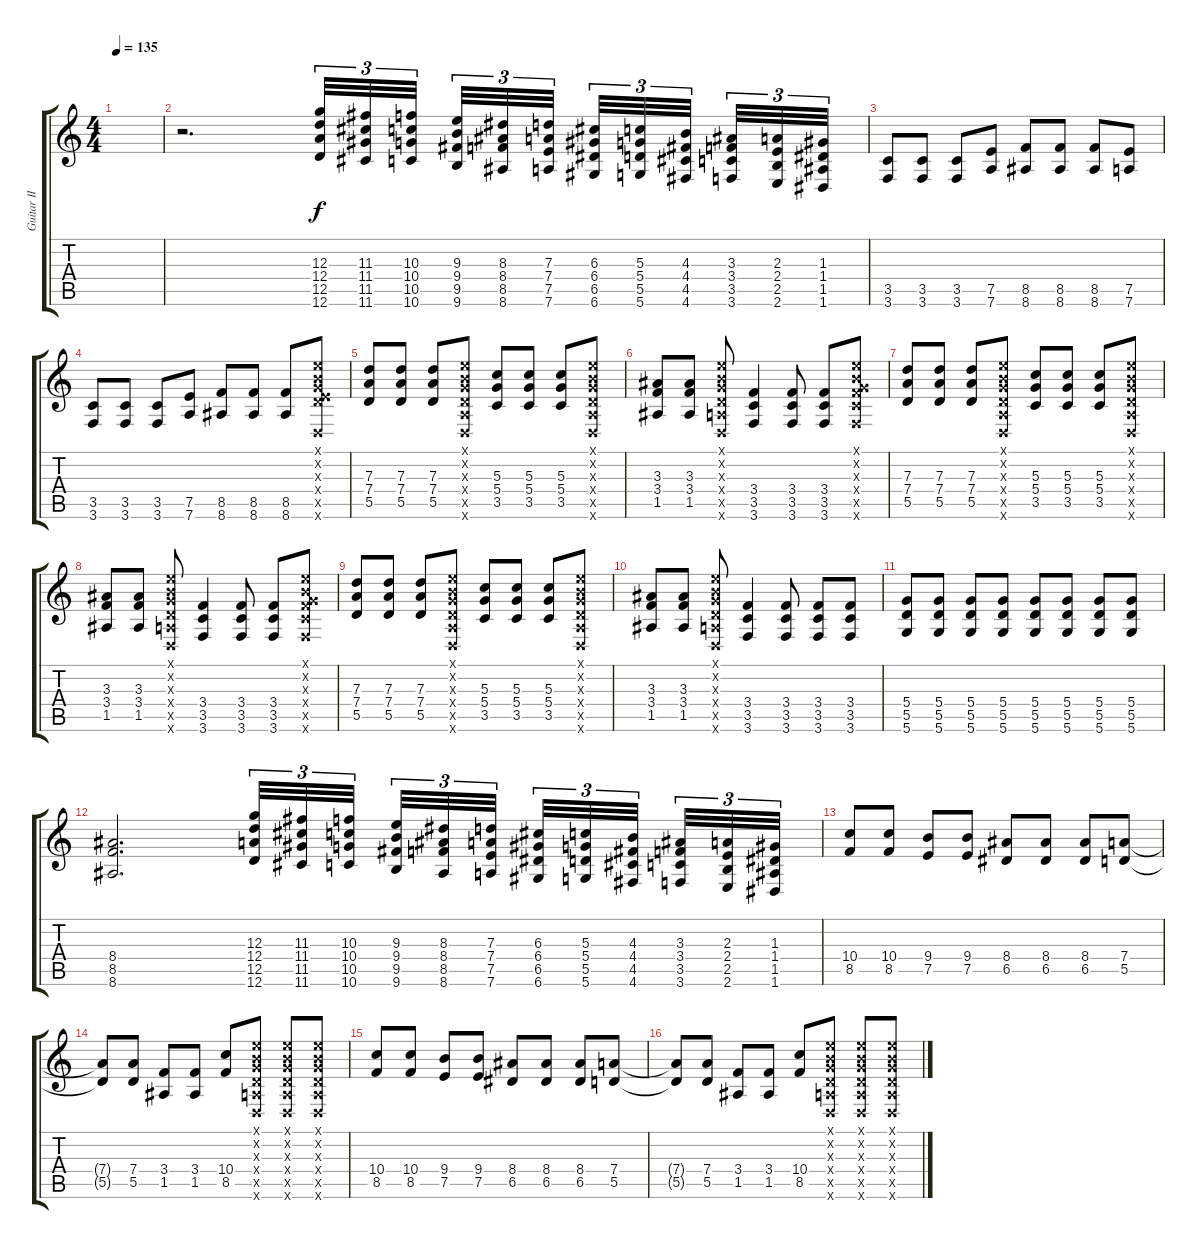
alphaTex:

\track ("Guitar II" "Guitar II") {instrument distortionguitar bank 67}
\staff {score tabs}
\tuning (E4 B3 G3 D3 A2 D2) {hide}
\ts (4 4)
\tempo 135
\clef g2
\ks c
|
r.2{d} (12.3 12.4 12.5 12.6).32{tu (3 2)} (11.3 11.4 11.5 11.6).32{tu (3 2)} (10.3 10.4 10.5 10.6).32{tu (3 2) beam splitsecondary} (9.3 9.4 9.5 9.6).32{tu (3 2)} (8.3 8.4 8.5 8.6).32{tu (3 2)} (7.3 7.4 7.5 7.6).32{tu (3 2) beam splitsecondary} (6.3 6.4 6.5 6.6).32{tu (3 2)} (5.3 5.4 5.5 5.6).32{tu (3 2)} (4.3 4.4 4.5 4.6).32{tu (3 2) beam splitsecondary} (3.3 3.4 3.5 3.6).32{tu (3 2)} (2.3 2.4 2.5 2.6).32{tu (3 2)} (1.3 1.4 1.5 1.6).32{tu (3 2)} |
(3.5 3.6).8 (3.5 3.6).8 (3.5 3.6).8 (7.5 7.6).8 (8.5 8.6).8 (8.5 8.6).8 (8.5 8.6).8 (7.5 7.6).8 |
(3.5 3.6).8 (3.5 3.6).8 (3.5 3.6).8 (7.5 7.6).8 (8.5 8.6).8 (8.5 8.6).8 (8.5 8.6).8 (0.1{x} 0.2{x} 0.3{x} 0.4{x} 7.5{x} 0.6{x}).8 |
(7.3 7.4 5.5).8 (7.3 7.4 5.5).8 (7.3 7.4 5.5).8 (0.1{x} 0.2{x} 0.3{x} 0.4{x} 0.5{x} 0.6{x}).8 (5.3 5.4 3.5).8 (5.3 5.4 3.5).8 (5.3 5.4 3.5).8 (0.1{x} 0.2{x} 0.3{x} 0.4{x} 0.5{x} 0.6{x}).8 |
(3.3 3.4 1.5).8 (3.3 3.4 1.5).8 (0.1{x} 0.2{x} 0.3{x} 0.4{x} 0.5{x} 0.6{x}).8 (3.4 3.5 3.6).4 (3.4 3.5 3.6).8 (3.4 3.5 3.6).8 (0.1{x} 0.2{x} 0.3{x} 3.4{x} 3.5{x} 3.6{x}).8 |
(7.3 7.4 5.5).8 (7.3 7.4 5.5).8 (7.3 7.4 5.5).8 (0.1{x} 0.2{x} 0.3{x} 0.4{x} 0.5{x} 0.6{x}).8 (5.3 5.4 3.5).8 (5.3 5.4 3.5).8 (5.3 5.4 3.5).8 (0.1{x} 0.2{x} 0.3{x} 0.4{x} 0.5{x} 0.6{x}).8 |
(3.3 3.4 1.5).8 (3.3 3.4 1.5).8 (0.1{x} 0.2{x} 0.3{x} 0.4{x} 0.5{x} 0.6{x}).8 (3.4 3.5 3.6).4 (3.4 3.5 3.6).8 (3.4 3.5 3.6).8 (0.1{x} 0.2{x} 0.3{x} 3.4{x} 3.5{x} 3.6{x}).8 |
(7.3 7.4 5.5).8 (7.3 7.4 5.5).8 (7.3 7.4 5.5).8 (0.1{x} 0.2{x} 0.3{x} 0.4{x} 0.5{x} 0.6{x}).8 (5.3 5.4 3.5).8 (5.3 5.4 3.5).8 (5.3 5.4 3.5).8 (0.1{x} 0.2{x} 0.3{x} 0.4{x} 0.5{x} 0.6{x}).8 |
(3.3 3.4 1.5).8 (3.3 3.4 1.5).8 (0.1{x} 0.2{x} 0.3{x} 0.4{x} 0.5{x} 0.6{x}).8 (3.4 3.5 3.6).4 (3.4 3.5 3.6).8 (3.4 3.5 3.6).8 (3.4 3.5 3.6).8 |
(5.4 5.5 5.6).8 (5.4 5.5 5.6).8 (5.4 5.5 5.6).8 (5.4 5.5 5.6).8 (5.4 5.5 5.6).8 (5.4 5.5 5.6).8 (5.4 5.5 5.6).8 (5.4 5.5 5.6).8 |
(8.4 8.5 8.6).2{d} (12.3 12.4 12.5 12.6).32{tu (3 2)} (11.3 11.4 11.5 11.6).32{tu (3 2)} (10.3 10.4 10.5 10.6).32{tu (3 2) beam splitsecondary} (9.3 9.4 9.5 9.6).32{tu (3 2)} (8.3 8.4 8.5 8.6).32{tu (3 2)} (7.3 7.4 7.5 7.6).32{tu (3 2) beam splitsecondary} (6.3 6.4 6.5 6.6).32{tu (3 2)} (5.3 5.4 5.5 5.6).32{tu (3 2)} (4.3 4.4 4.5 4.6).32{tu (3 2) beam splitsecondary} (3.3 3.4 3.5 3.6).32{tu (3 2)} (2.3 2.4 2.5 2.6).32{tu (3 2)} (1.3 1.4 1.5 1.6).32{tu (3 2)} |
(10.4 8.5).8 (10.4 8.5).8 (9.4 7.5).8 (9.4 7.5).8 (8.4 6.5).8 (8.4 6.5).8 (8.4 6.5).8 (7.4 5.5).8 |
(7.4{t} 5.5{t}).8 (7.4 5.5).8 (3.4 1.5).8 (3.4 1.5).8 (10.4 8.5).8 (0.1{x} 0.2{x} 0.3{x} 0.4{x} 0.5{x} 0.6{x}).8 (0.1{x} 0.2{x} 0.3{x} 0.4{x} 0.5{x} 0.6{x}).8 (0.1{x} 0.2{x} 0.3{x} 0.4{x} 0.5{x} 0.6{x}).8 |
(10.4 8.5).8 (10.4 8.5).8 (9.4 7.5).8 (9.4 7.5).8 (8.4 6.5).8 (8.4 6.5).8 (8.4 6.5).8 (7.4 5.5).8 |
(7.4{t} 5.5{t}).8 (7.4 5.5).8 (3.4 1.5).8 (3.4 1.5).8 (10.4 8.5).8 (0.1{x} 0.2{x} 0.3{x} 0.4{x} 0.5{x} 0.6{x}).8 (0.1{x} 0.2{x} 0.3{x} 0.4{x} 0.5{x} 0.6{x}).8 (0.1{x} 0.2{x} 0.3{x} 0.4{x} 0.5{x} 0.6{x}).8
